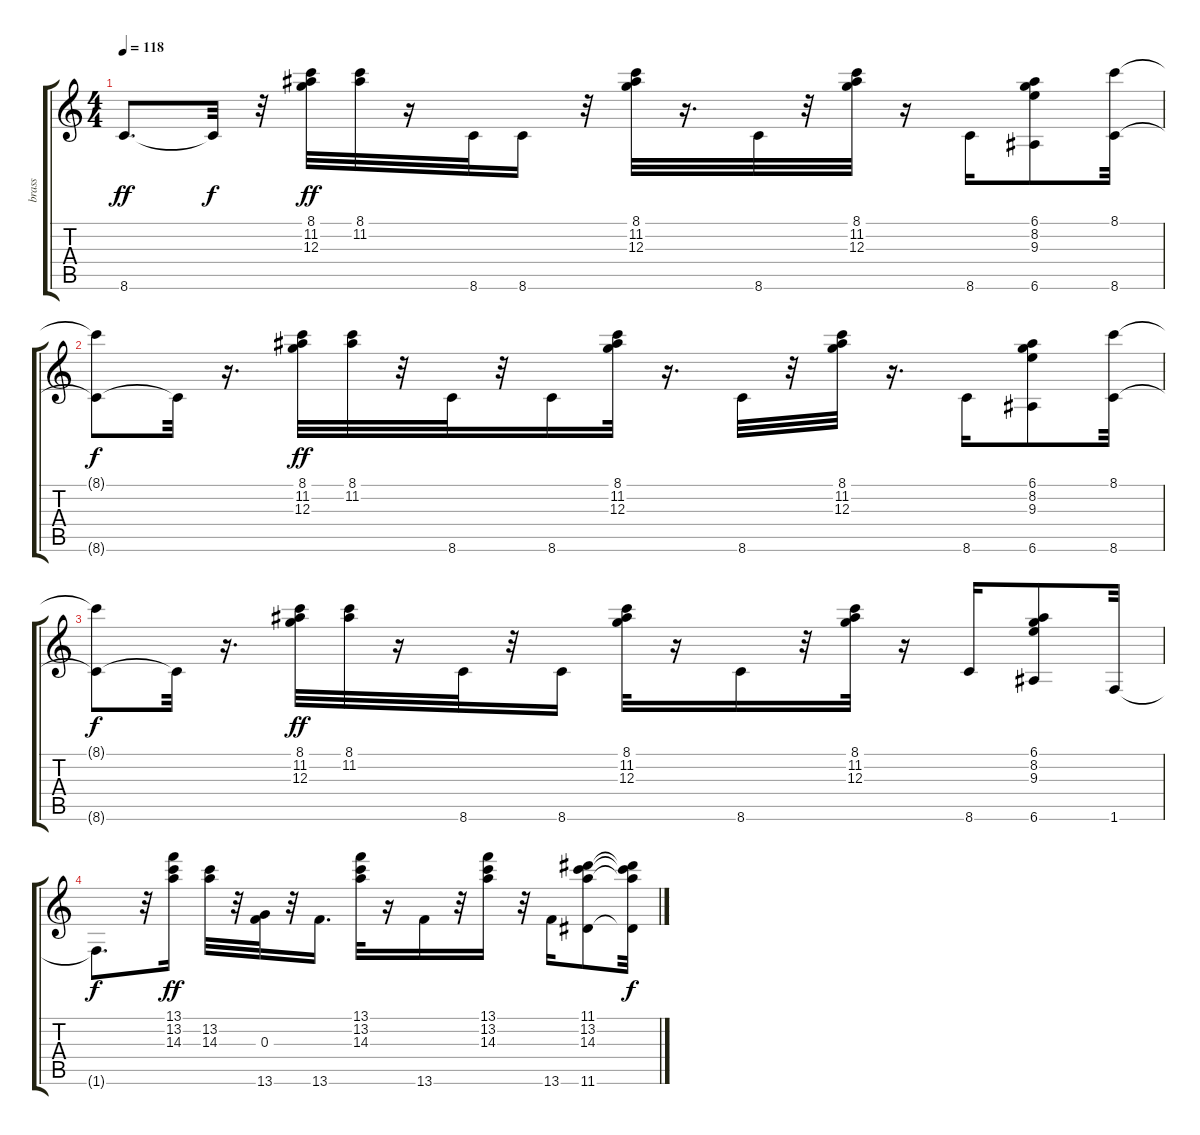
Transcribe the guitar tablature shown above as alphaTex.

\track ("brass   " "brass   ") {instrument acousticguitarsteel}
\staff {score tabs}
\tuning (E4 B3 G3 D3 A2 E2) {hide}
\ts (4 4)
\tempo 118
\clef g2
\ks c
8.6.8{d dy ff} 8.6{t}.32{dy f} r.32 (8.1 11.2 12.3).32{dy ff} (8.1 11.2).32 r.16 8.6.32 8.6.16 r.32 (8.1 11.2 12.3).32 r.16{d} 8.6.32 r.32 (8.1 11.2 12.3).32 r.16 8.6.16 (6.1 8.2 9.3 6.6).8 (8.1 8.6).32 |
(8.1{t} 8.6{t}).8{dy f} 8.6{t}.32 r.16{d} (8.1 11.2 12.3).32{dy ff} (8.1 11.2).32 r.32 8.6.32 r.32 8.6.16 (8.1 11.2 12.3).32 r.16{d} 8.6.32 r.32 (8.1 11.2 12.3).32 r.16{d} 8.6.16 (6.1 8.2 9.3 6.6).8 (8.1 8.6).32 |
(8.1{t} 8.6{t}).8{dy f} 8.6{t}.32 r.16{d} (8.1 11.2 12.3).32{dy ff} (8.1 11.2).32 r.16 8.6.32 r.32 8.6.16 (8.1 11.2 12.3).32 r.16 8.6.16 r.32 (8.1 11.2 12.3).32 r.16 8.6.16 (6.1 8.2 9.3 6.6).8 1.6.32 |
1.6{t}.8{d dy f} r.32 (13.1 13.2 14.3).16{dy ff} (13.2 14.3).32 r.32 (0.3 13.6).32 r.32 13.6.16{d} (13.1 13.2 14.3).32 r.16 13.6.16 r.32 (13.1 13.2 14.3).16 r.32 13.6.16 (11.1 13.2 14.3 11.6).8 (11.1{t} 13.2{t} 14.3{t} 11.6{t}).32{dy f}
